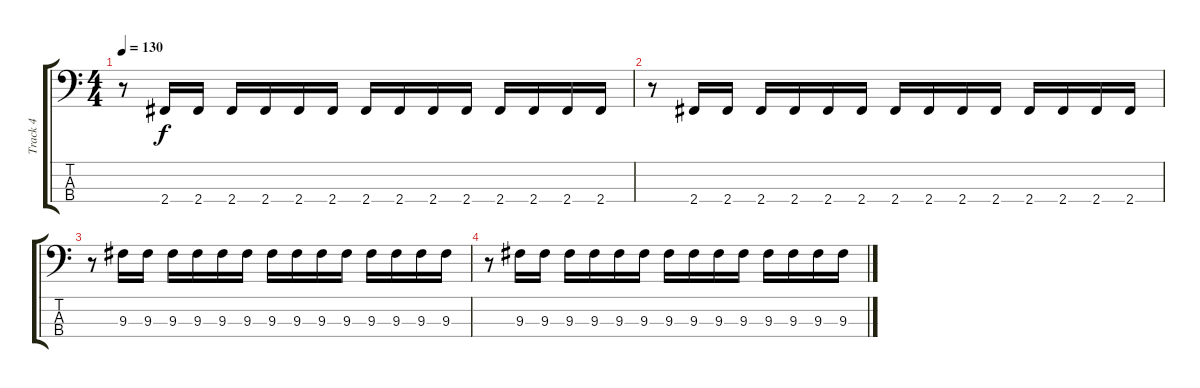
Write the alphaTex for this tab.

\track ("Track 4" "Track 4") {instrument electricbasspick}
\staff {score tabs}
\tuning (G2 D2 A1 E1) {hide}
\ts (4 4)
\tempo 130
\clef f4
\ks c
r.8{dy f} 2.4.16 2.4.16 2.4.16 2.4.16 2.4.16 2.4.16 2.4.16 2.4.16 2.4.16 2.4.16 2.4.16 2.4.16 2.4.16 2.4.16 |
r.8 2.4.16 2.4.16 2.4.16 2.4.16 2.4.16 2.4.16 2.4.16 2.4.16 2.4.16 2.4.16 2.4.16 2.4.16 2.4.16 2.4.16 |
r.8 9.3.16 9.3.16 9.3.16 9.3.16 9.3.16 9.3.16 9.3.16 9.3.16 9.3.16 9.3.16 9.3.16 9.3.16 9.3.16 9.3.16 |
r.8 9.3.16 9.3.16 9.3.16 9.3.16 9.3.16 9.3.16 9.3.16 9.3.16 9.3.16 9.3.16 9.3.16 9.3.16 9.3.16 9.3.16
